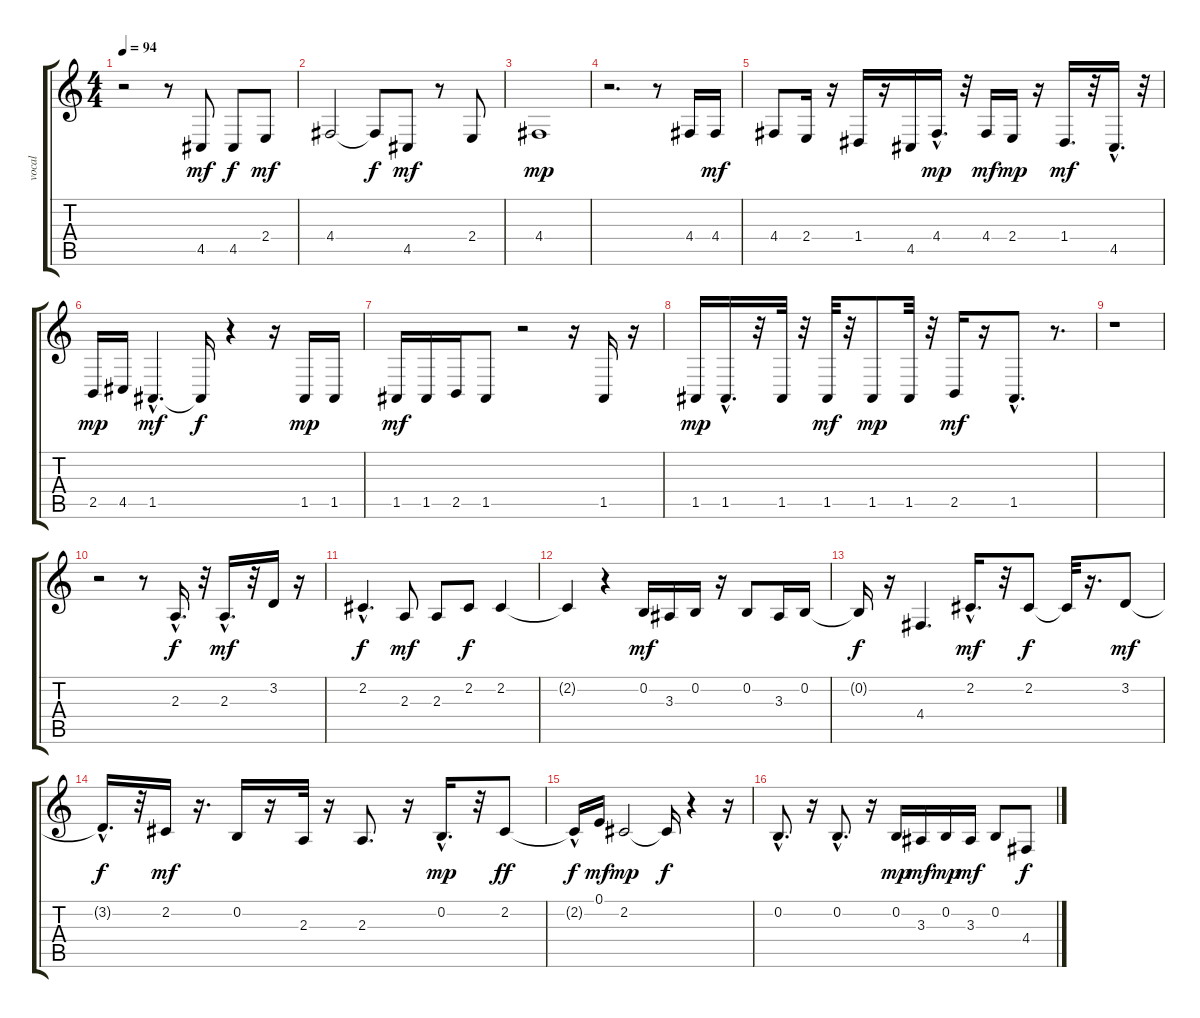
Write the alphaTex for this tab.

\track ("vocal" "vocal") {instrument lead2sawtooth}
\staff {score tabs}
\tuning (E4 B3 G3 D3 A2 E2) {hide}
\ts (4 4)
\tempo 94
\clef g2
\ks c
r.2{dy f} r.8 4.5.8{dy mf} 4.5.8{dy f} 2.4.8{dy mf} |
4.4.2 4.4{t}.8{dy f} 4.5.8{dy mf} r.8 2.4.8 |
4.4.1{dy mp} |
r.2{d} r.8 4.4.16 4.4.16{dy mf} |
4.4.8 2.4.16 r.16 1.4.16 r.16 4.5.16 4.4{hac}.16{d dy mp} r.32 4.4.16{dy mf} 2.4.16{dy mp} r.16 1.4.16{d dy mf} r.32 4.5{hac}.16{d} r.32 |
2.5.16{dy mp} 4.5.16 1.5{hac}.4{d dy mf} 1.5{t}.16{dy f} r.4 r.16 1.5.16{dy mp} 1.5.16 |
1.5.16{dy mf} 1.5.16 2.5.16 1.5.8 r.2 r.16 1.5.16 r.16 |
1.5.16{dy mp} 1.5{hac}.16{d} r.32 1.5.32 r.32 1.5.32{dy mf} r.32 1.5.8{dy mp} 1.5.32 r.32 2.5.16{dy mf} r.16 1.5{hac}.8{d} r.8{d} |
r.1 |
r.2 r.8 2.3{hac}.16{d dy f} r.32 2.3{hac}.16{d dy mf} r.32 3.2.16 r.16 |
2.2{hac}.4{d dy f} 2.3.8{dy mf} 2.3.8 2.2.8{dy f} 2.2.4 |
2.2{t}.4 r.4 0.2.16{dy mf} 3.3.16 0.2.16 r.16 0.2.8 3.3.16 0.2.16 |
0.2{t}.16{dy f} r.16 4.4.4{d} 2.2{hac}.16{d dy mf} r.32 2.2.8{dy f} 2.2{t}.32 r.16{d} 3.2.8{dy mf} |
3.2{hac t}.16{d dy f} r.32 2.2.16{dy mf} r.16{d} 0.2.16 r.16 2.3.32 r.16 2.3.8{d} r.16 0.2{hac}.16{d dy mp} r.32 2.2.8{dy ff} |
2.2{hac t}.16{dy f} 0.1.16{dy mf} 2.2.2{dy mp} 2.2{t}.16{dy f} r.4 r.16 |
0.2{hac}.8{d} r.16 0.2{hac}.8{d} r.16 0.2.16{dy mp} 3.3.16{dy mf} 0.2.16{dy mp} 3.3.16{dy mf} 0.2.8 4.4.8{dy f}
